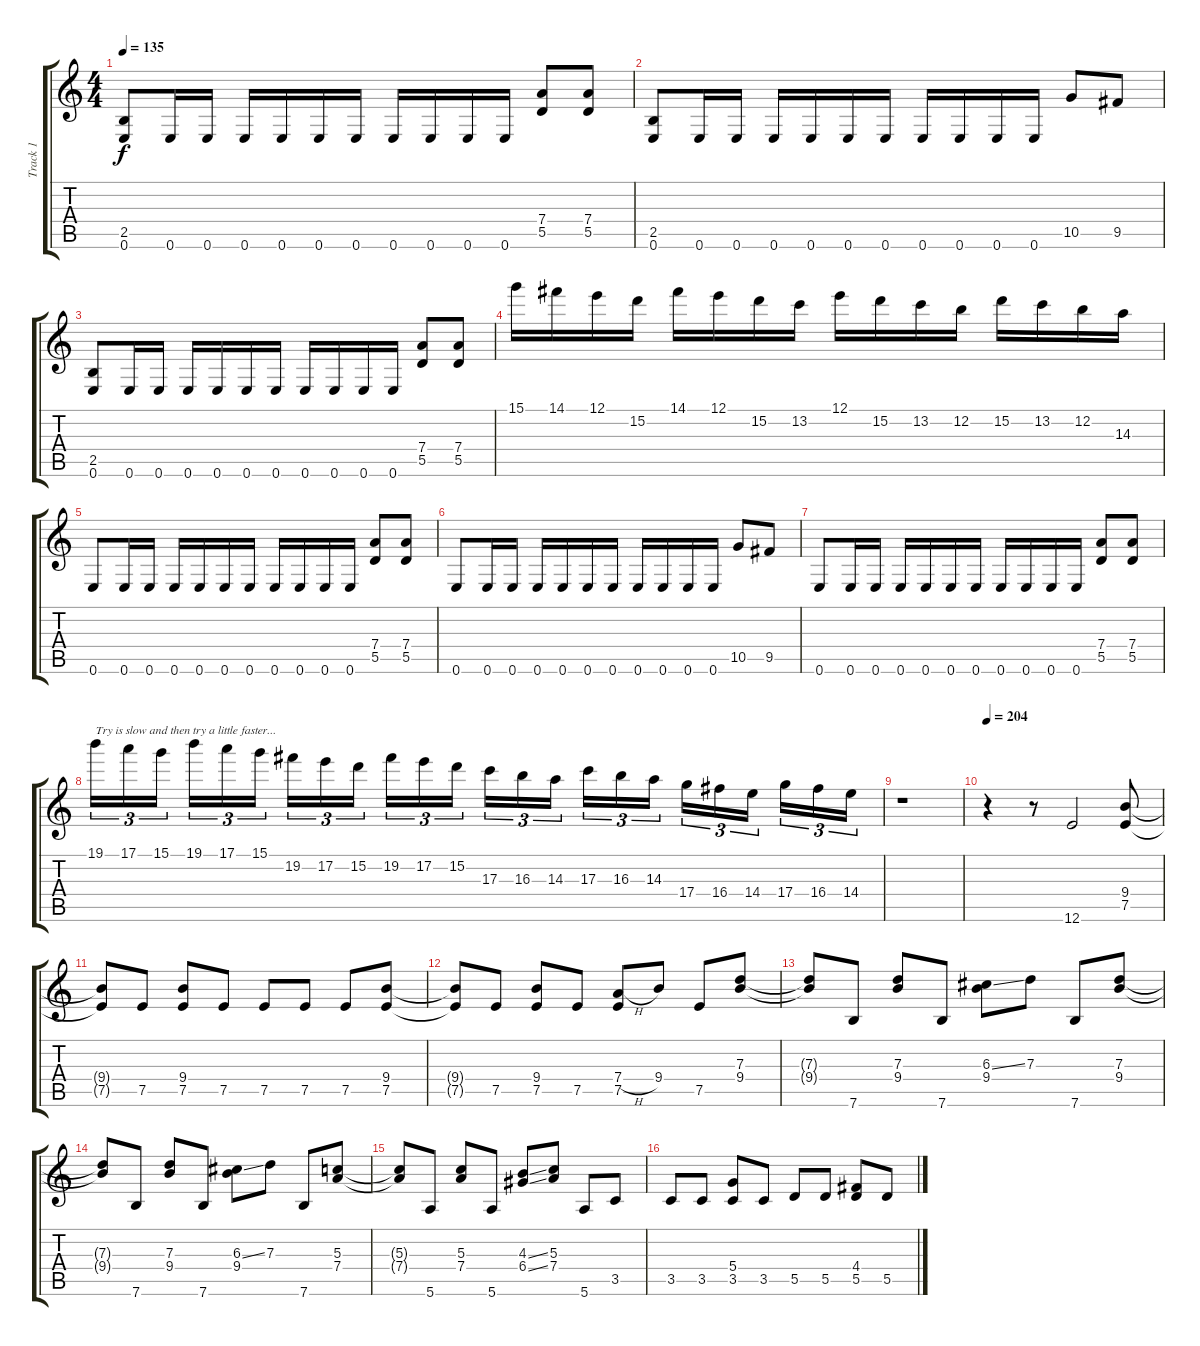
\track ("Track 1" "Track 1") {instrument distortionguitar}
\staff {score tabs}
\tuning (E4 B3 G3 D3 A2 E2) {hide}
\ts (4 4)
\tempo 135
\clef g2
\ks c
(2.5 0.6).8{dy f} 0.6.16{txt ""} 0.6.16 0.6.16 0.6.16 0.6.16 0.6.16 0.6.16 0.6.16 0.6.16 0.6.16 (7.4 5.5).8 (7.4 5.5).8 |
(2.5 0.6).8 0.6.16 0.6.16 0.6.16 0.6.16 0.6.16 0.6.16 0.6.16 0.6.16 0.6.16 0.6.16 10.5.8 9.5.8 |
(2.5 0.6).8 0.6.16 0.6.16 0.6.16 0.6.16 0.6.16 0.6.16 0.6.16 0.6.16 0.6.16 0.6.16 (7.4 5.5).8 (7.4 5.5).8 |
15.1.16 14.1.16 12.1.16 15.2.16 14.1.16 12.1.16 15.2.16 13.2.16 12.1.16 15.2.16 13.2.16 12.2.16 15.2.16 13.2.16 12.2.16 14.3.16 |
0.6.8 0.6.16 0.6.16 0.6.16 0.6.16 0.6.16 0.6.16 0.6.16 0.6.16 0.6.16 0.6.16 (7.4 5.5).8 (7.4 5.5).8 |
0.6.8 0.6.16 0.6.16 0.6.16 0.6.16 0.6.16 0.6.16 0.6.16 0.6.16 0.6.16 0.6.16 10.5.8 9.5.8 |
0.6.8 0.6.16 0.6.16 0.6.16 0.6.16 0.6.16 0.6.16 0.6.16 0.6.16 0.6.16 0.6.16 (7.4 5.5).8 (7.4 5.5).8 |
19.1.16{tu (3 2) txt "Try is slow and then try a little faster..."} 17.1.16{tu (3 2)} 15.1.16{tu (3 2)} 19.1.16{tu (3 2)} 17.1.16{tu (3 2)} 15.1.16{tu (3 2)} 19.2.16{tu (3 2)} 17.2.16{tu (3 2)} 15.2.16{tu (3 2)} 19.2.16{tu (3 2)} 17.2.16{tu (3 2)} 15.2.16{tu (3 2)} 17.3.16{tu (3 2)} 16.3.16{tu (3 2)} 14.3.16{tu (3 2)} 17.3.16{tu (3 2)} 16.3.16{tu (3 2)} 14.3.16{tu (3 2)} 17.4.16{tu (3 2)} 16.4.16{tu (3 2)} 14.4.16{tu (3 2)} 17.4.16{tu (3 2)} 16.4.16{tu (3 2)} 14.4.16{tu (3 2)} |
r.1 |
\tempo 204
r.4 r.8{txt ""} 12.6.2 (9.4 7.5).8 |
(9.4{t} 7.5{t}).8 7.5.8 (9.4 7.5).8 7.5.8 7.5.8 7.5.8 7.5.8 (9.4 7.5).8 |
(9.4{t} 7.5{t}).8 7.5.8 (9.4 7.5).8 7.5.8 (7.4{h} 7.5).8 9.4.8 7.5.8 (7.3 9.4).8 |
(7.3{t} 9.4{t}).8 7.6.8 (7.3 9.4).8 7.6.8 (6.3{ss} 9.4).8 7.3.8 7.6.8 (7.3 9.4).8 |
(7.3{t} 9.4{t}).8 7.6.8 (7.3 9.4).8 7.6.8 (6.3{ss} 9.4).8 7.3.8 7.6.8 (5.3 7.4).8 |
(5.3{t} 7.4{t}).8 5.6.8 (5.3 7.4).8 5.6.8 (4.3{ss} 6.4{ss}).8 (5.3 7.4).8 5.6.8 3.5.8 |
3.5.8 3.5.8 (5.4 3.5).8 3.5.8 5.5.8 5.5.8 (4.4 5.5).8 5.5.8
